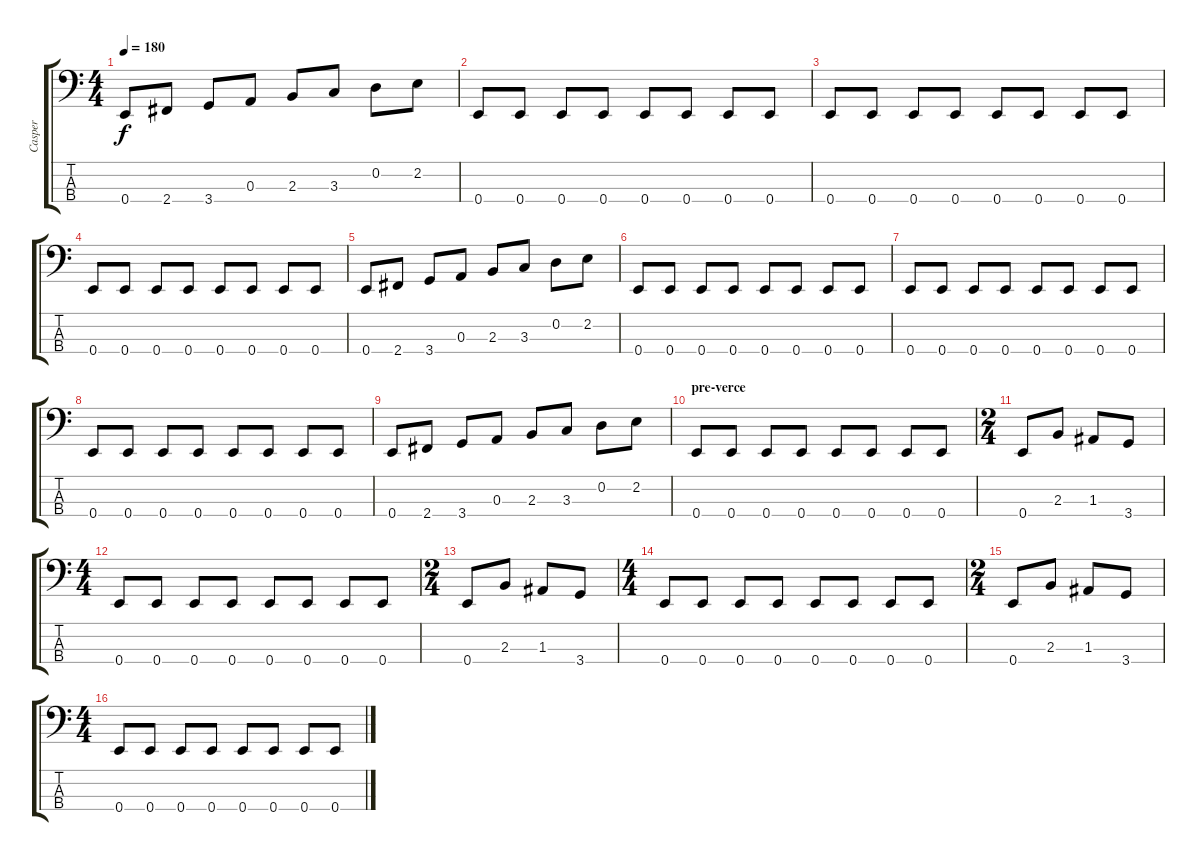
\track ("Casper" "Casper") {instrument electricbasspick}
\staff {score tabs}
\tuning (G2 D2 A1 E1) {hide}
\ts (4 4)
\tempo 180
\clef f4
\ks c
0.4.8{dy f} 2.4.8 3.4.8 0.3.8 2.3.8 3.3.8 0.2.8 2.2.8 |
0.4.8 0.4.8 0.4.8 0.4.8 0.4.8 0.4.8 0.4.8 0.4.8 |
0.4.8 0.4.8 0.4.8 0.4.8 0.4.8 0.4.8 0.4.8 0.4.8 |
0.4.8 0.4.8 0.4.8 0.4.8 0.4.8 0.4.8 0.4.8 0.4.8 |
0.4.8 2.4.8 3.4.8 0.3.8 2.3.8 3.3.8 0.2.8 2.2.8 |
0.4.8 0.4.8 0.4.8 0.4.8 0.4.8 0.4.8 0.4.8 0.4.8 |
0.4.8 0.4.8 0.4.8 0.4.8 0.4.8 0.4.8 0.4.8 0.4.8 |
0.4.8 0.4.8 0.4.8 0.4.8 0.4.8 0.4.8 0.4.8 0.4.8 |
0.4.8 2.4.8 3.4.8 0.3.8 2.3.8 3.3.8 0.2.8 2.2.8 |
\section ("" "pre-verce")
0.4.8 0.4.8 0.4.8 0.4.8 0.4.8 0.4.8 0.4.8 0.4.8 |
\ts (2 4)
0.4.8 2.3.8 1.3.8 3.4.8 |
\ts (4 4)
0.4.8 0.4.8 0.4.8 0.4.8 0.4.8 0.4.8 0.4.8 0.4.8 |
\ts (2 4)
0.4.8 2.3.8 1.3.8 3.4.8 |
\ts (4 4)
0.4.8 0.4.8 0.4.8 0.4.8 0.4.8 0.4.8 0.4.8 0.4.8 |
\ts (2 4)
0.4.8 2.3.8 1.3.8 3.4.8 |
\ts (4 4)
0.4.8 0.4.8 0.4.8 0.4.8 0.4.8 0.4.8 0.4.8 0.4.8
